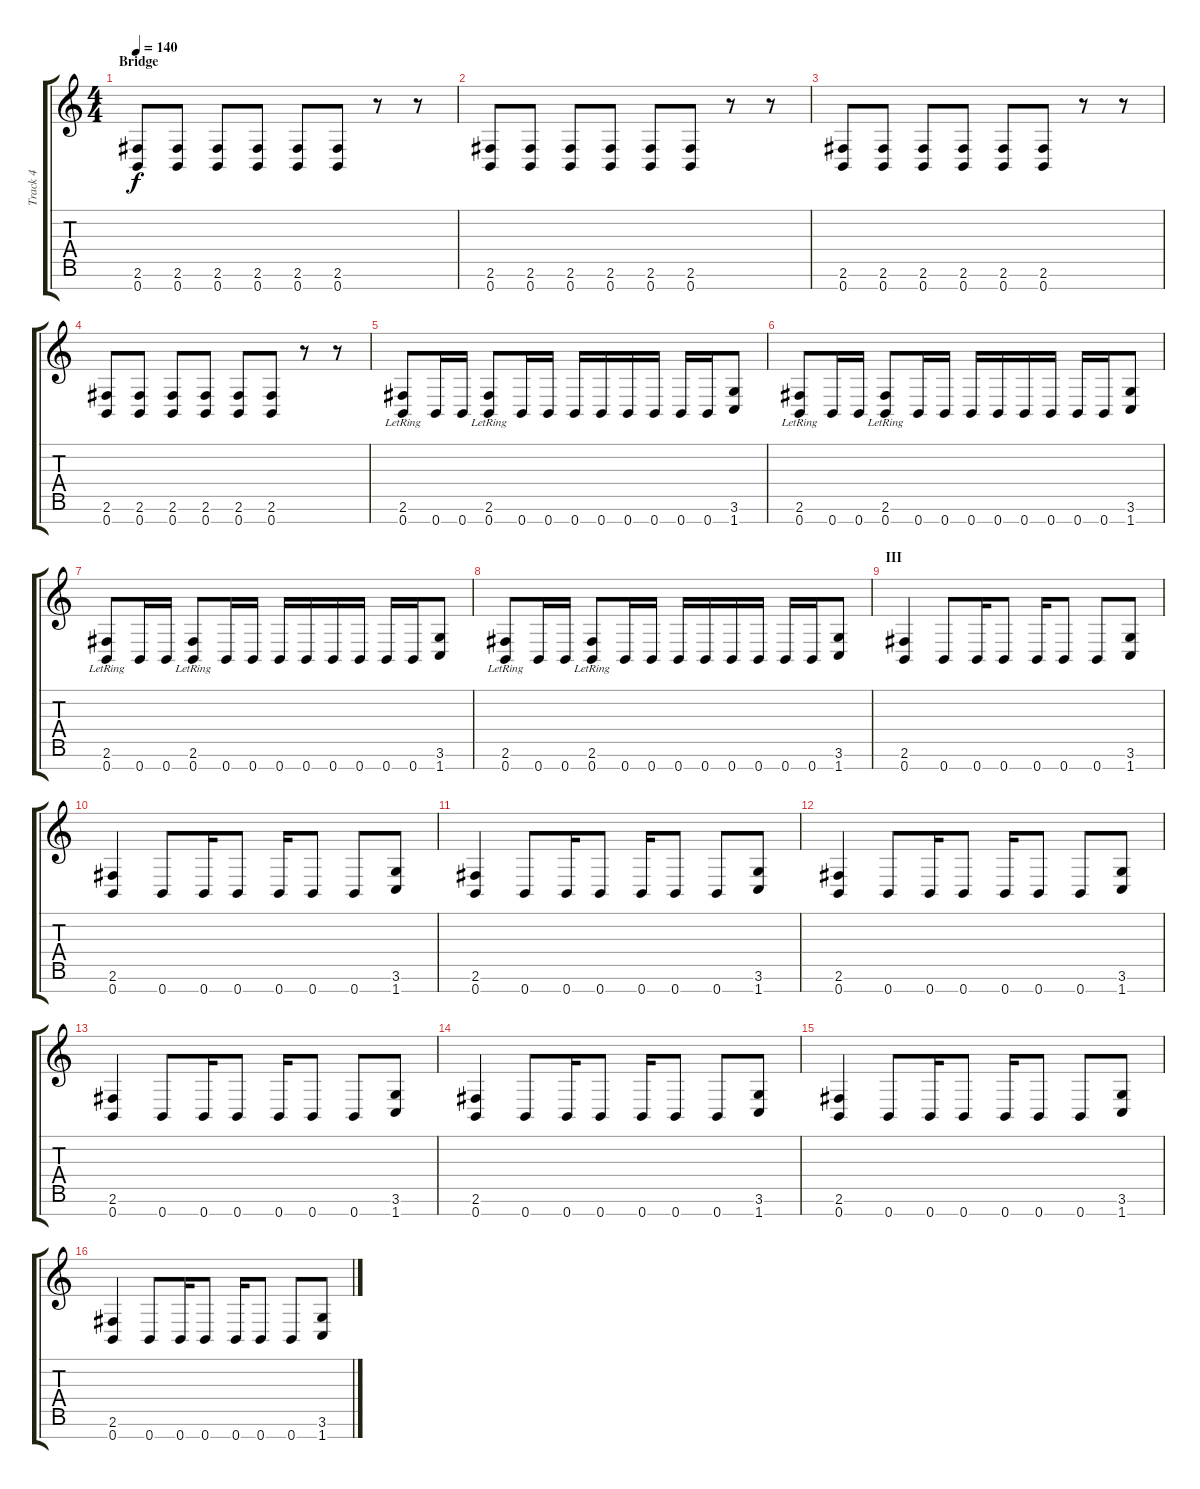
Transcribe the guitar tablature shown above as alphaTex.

\track ("Track 4" "Track 4") {instrument distortionguitar}
\staff {score tabs}
\tuning (E4 B3 G3 D3 A2 E2 B1) {hide}
\ts (4 4)
\section ("" "Bridge")
\tempo 140
\clef g2
\ks c
(2.6 0.7).8{dy f} (2.6 0.7).8 (2.6 0.7).8 (2.6 0.7).8 (2.6 0.7).8 (2.6 0.7).8 r.8 r.8 |
(2.6 0.7).8 (2.6 0.7).8 (2.6 0.7).8 (2.6 0.7).8 (2.6 0.7).8 (2.6 0.7).8 r.8 r.8 |
(2.6 0.7).8 (2.6 0.7).8 (2.6 0.7).8 (2.6 0.7).8 (2.6 0.7).8 (2.6 0.7).8 r.8 r.8 |
(2.6 0.7).8 (2.6 0.7).8 (2.6 0.7).8 (2.6 0.7).8 (2.6 0.7).8 (2.6 0.7).8 r.8 r.8 |
(2.6{lr} 0.7).8 0.7.16 0.7.16 (2.6{lr} 0.7).8 0.7.16 0.7.16 0.7.16 0.7.16 0.7.16 0.7.16 0.7.16 0.7.16 (3.6 1.7).8 |
(2.6{lr} 0.7).8 0.7.16 0.7.16 (2.6{lr} 0.7).8 0.7.16 0.7.16 0.7.16 0.7.16 0.7.16 0.7.16 0.7.16 0.7.16 (3.6 1.7).8 |
(2.6{lr} 0.7).8 0.7.16 0.7.16 (2.6{lr} 0.7).8 0.7.16 0.7.16 0.7.16 0.7.16 0.7.16 0.7.16 0.7.16 0.7.16 (3.6 1.7).8 |
(2.6{lr} 0.7).8 0.7.16 0.7.16 (2.6{lr} 0.7).8 0.7.16 0.7.16 0.7.16 0.7.16 0.7.16 0.7.16 0.7.16 0.7.16 (3.6 1.7).8 |
\section ("" "III")
(2.6 0.7).4 0.7.8 0.7.16 0.7.8 0.7.16 0.7.8 0.7.8 (3.6 1.7).8 |
(2.6 0.7).4 0.7.8 0.7.16 0.7.8 0.7.16 0.7.8 0.7.8 (3.6 1.7).8 |
(2.6 0.7).4 0.7.8 0.7.16 0.7.8 0.7.16 0.7.8 0.7.8 (3.6 1.7).8 |
(2.6 0.7).4 0.7.8 0.7.16 0.7.8 0.7.16 0.7.8 0.7.8 (3.6 1.7).8 |
(2.6 0.7).4 0.7.8 0.7.16 0.7.8 0.7.16 0.7.8 0.7.8 (3.6 1.7).8 |
(2.6 0.7).4 0.7.8 0.7.16 0.7.8 0.7.16 0.7.8 0.7.8 (3.6 1.7).8 |
(2.6 0.7).4 0.7.8 0.7.16 0.7.8 0.7.16 0.7.8 0.7.8 (3.6 1.7).8 |
(2.6 0.7).4 0.7.8 0.7.16 0.7.8 0.7.16 0.7.8 0.7.8 (3.6 1.7).8
